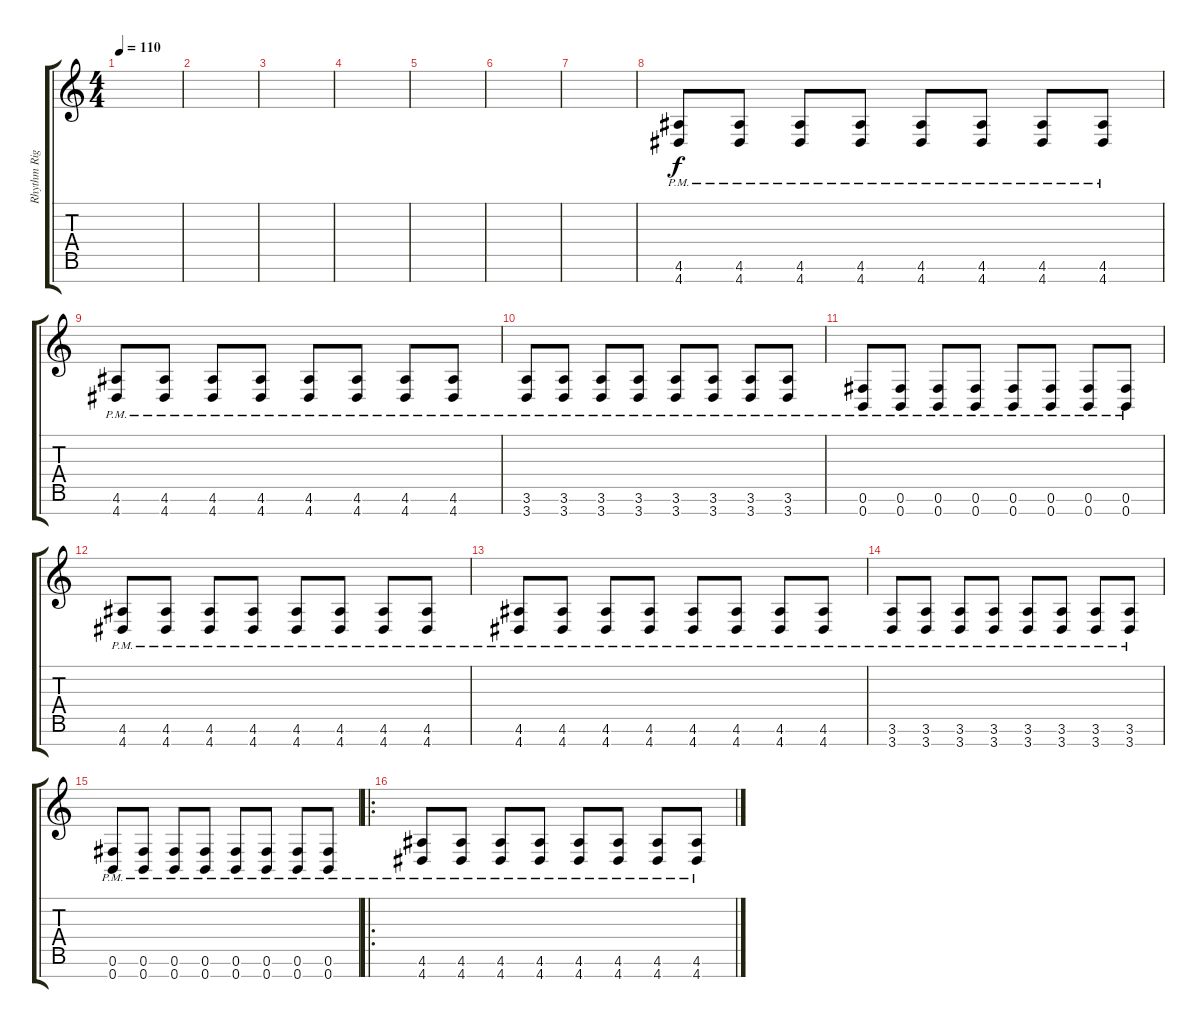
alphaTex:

\track ("Rhythm Right" "Rhythm Rig") {instrument distortionguitar}
\staff {score tabs}
\tuning (Gb4 Db4 Ab3 E3 B2 Gb2 B1) {hide}
\ts (4 4)
\tempo 110
\clef g2
\ks c
|
|
|
|
|
|
|
(4.6{pm} 4.7{pm}).8 (4.6{pm} 4.7{pm}).8 (4.6{pm} 4.7{pm}).8 (4.6{pm} 4.7{pm}).8 (4.6{pm} 4.7{pm}).8 (4.6{pm} 4.7{pm}).8 (4.6{pm} 4.7{pm}).8 (4.6{pm} 4.7{pm}).8 |
(4.6{pm} 4.7{pm}).8 (4.6{pm} 4.7{pm}).8 (4.6{pm} 4.7{pm}).8 (4.6{pm} 4.7{pm}).8 (4.6{pm} 4.7{pm}).8 (4.6{pm} 4.7{pm}).8 (4.6{pm} 4.7{pm}).8 (4.6{pm} 4.7{pm}).8 |
(3.6{pm} 3.7{pm}).8 (3.6{pm} 3.7{pm}).8 (3.6{pm} 3.7{pm}).8 (3.6{pm} 3.7{pm}).8 (3.6{pm} 3.7{pm}).8 (3.6{pm} 3.7{pm}).8 (3.6{pm} 3.7{pm}).8 (3.6{pm} 3.7{pm}).8 |
(0.6{pm} 0.7{pm}).8 (0.6{pm} 0.7{pm}).8 (0.6{pm} 0.7{pm}).8 (0.6{pm} 0.7{pm}).8 (0.6{pm} 0.7{pm}).8 (0.6{pm} 0.7{pm}).8 (0.6{pm} 0.7{pm}).8 (0.6{pm} 0.7{pm}).8 |
(4.6{pm} 4.7{pm}).8 (4.6{pm} 4.7{pm}).8 (4.6{pm} 4.7{pm}).8 (4.6{pm} 4.7{pm}).8 (4.6{pm} 4.7{pm}).8 (4.6{pm} 4.7{pm}).8 (4.6{pm} 4.7{pm}).8 (4.6{pm} 4.7{pm}).8 |
(4.6{pm} 4.7{pm}).8 (4.6{pm} 4.7{pm}).8 (4.6{pm} 4.7{pm}).8 (4.6{pm} 4.7{pm}).8 (4.6{pm} 4.7{pm}).8 (4.6{pm} 4.7{pm}).8 (4.6{pm} 4.7{pm}).8 (4.6{pm} 4.7{pm}).8 |
(3.6{pm} 3.7{pm}).8 (3.6{pm} 3.7{pm}).8 (3.6{pm} 3.7{pm}).8 (3.6{pm} 3.7{pm}).8 (3.6{pm} 3.7{pm}).8 (3.6{pm} 3.7{pm}).8 (3.6{pm} 3.7{pm}).8 (3.6{pm} 3.7{pm}).8 |
(0.6{pm} 0.7{pm}).8 (0.6{pm} 0.7{pm}).8 (0.6{pm} 0.7{pm}).8 (0.6{pm} 0.7{pm}).8 (0.6{pm} 0.7{pm}).8 (0.6{pm} 0.7{pm}).8 (0.6{pm} 0.7{pm}).8 (0.6{pm} 0.7{pm}).8 |
\ro
(4.6{pm} 4.7{pm}).8 (4.6{pm} 4.7{pm}).8 (4.6{pm} 4.7{pm}).8 (4.6{pm} 4.7{pm}).8 (4.6{pm} 4.7{pm}).8 (4.6{pm} 4.7{pm}).8 (4.6{pm} 4.7{pm}).8 (4.6{pm} 4.7{pm}).8
